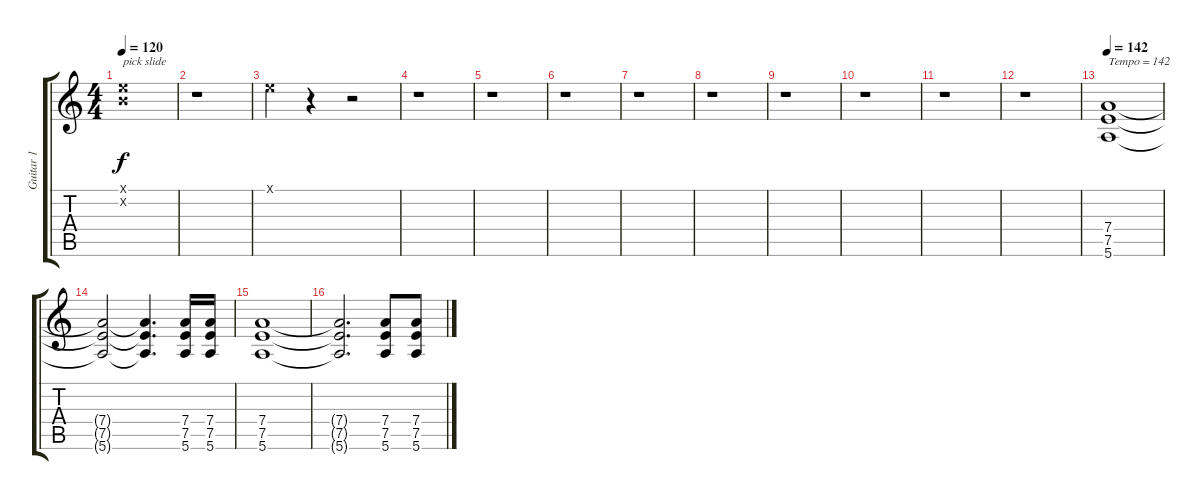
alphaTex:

\track ("Guitar 1" "Guitar 1") {instrument distortionguitar}
\staff {score tabs}
\tuning (E4 B3 G3 D3 A2 E2) {hide}
\ts (4 4)
\tempo 120
\clef g2
\ks c
(0.1{x} 0.2{x}).1{txt "pick slide" dy f} |
r.1 |
0.1{x}.4 r.4 r.2 |
r.1 |
r.1 |
r.1 |
r.1 |
r.1 |
r.1 |
r.1 |
r.1 |
r.1 |
\tempo 142
(7.4 7.5 5.6).1{txt "Tempo = 142"} |
(7.4{t} 7.5{t} 5.6{t}).2 (7.4{t} 7.5{t} 5.6{t}).4{d} (7.4 7.5 5.6).16 (7.4 7.5 5.6).16 |
(7.4 7.5 5.6).1 |
(7.4{t} 7.5{t} 5.6{t}).2{d} (7.4 7.5 5.6).8 (7.4 7.5 5.6).8
